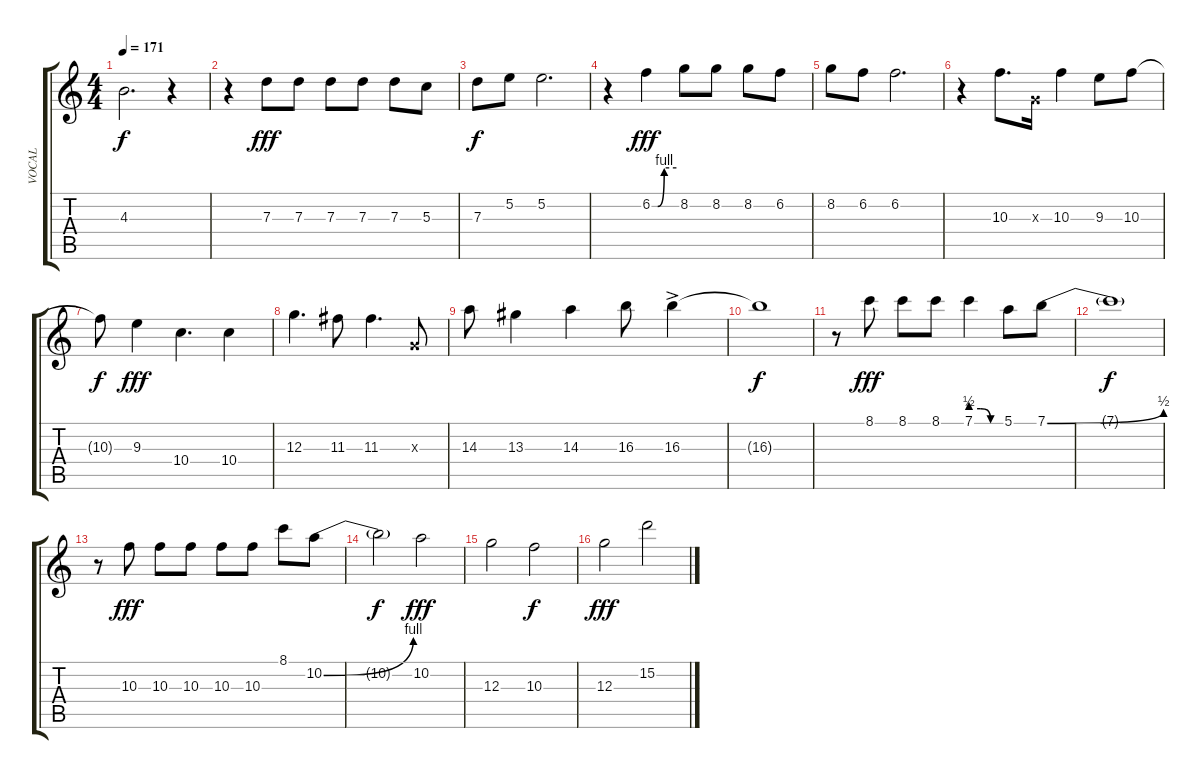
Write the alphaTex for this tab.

\track ("VOCAL" "VOCAL") {instrument contrabass}
\staff {score tabs}
\tuning (E4 B3 G3 D3 A2 E2) {hide}
\ts (4 4)
\tempo 171
\clef g2
\ks c
4.3{t}.2{d dy f} r.4 |
r.4 7.3.8{dy fff} 7.3.8 7.3.8 7.3.8 7.3.8 5.3.8 |
7.3.8{dy f} 5.2.8 5.2.2{d} |
r.4 6.2{be (custom 0 0 14 0 30 4 60 4)}.4{dy fff} 8.2.8 8.2.8 8.2.8 6.2.8 |
8.2.8 6.2.8 6.2.2{d} |
r.4 10.3.8{d} 0.3{x}.16 10.3.4 9.3.8 10.3.8 |
10.3{t}.8{dy f} 9.3.4{dy fff} 10.4.4{d} 10.4.4 |
12.3.4{d} 11.3.8 11.3.4{d} 0.3{x}.8 |
14.3.8 13.3.4 14.3.4 16.3.8 16.3{ac}.4 |
16.3{t}.1{dy f} |
r.8 8.1.8{dy fff} 8.1.8 8.1.8 7.1{be (custom 0 2 20 2 40 0 60 0)}.4 5.1.8 7.1{be (bend 0 0 60 2)}.8 |
7.1{t}.1{dy f} |
r.8 10.3.8{dy fff} 10.3.8 10.3.8 10.3.8 10.3.8 8.1.8 10.2{be (bend 0 0 60 4)}.8 |
10.2{t}.2{dy f} 10.2.2{dy fff} |
12.3.2 10.3.2{dy f} |
12.3.2{dy fff} 15.2.2
